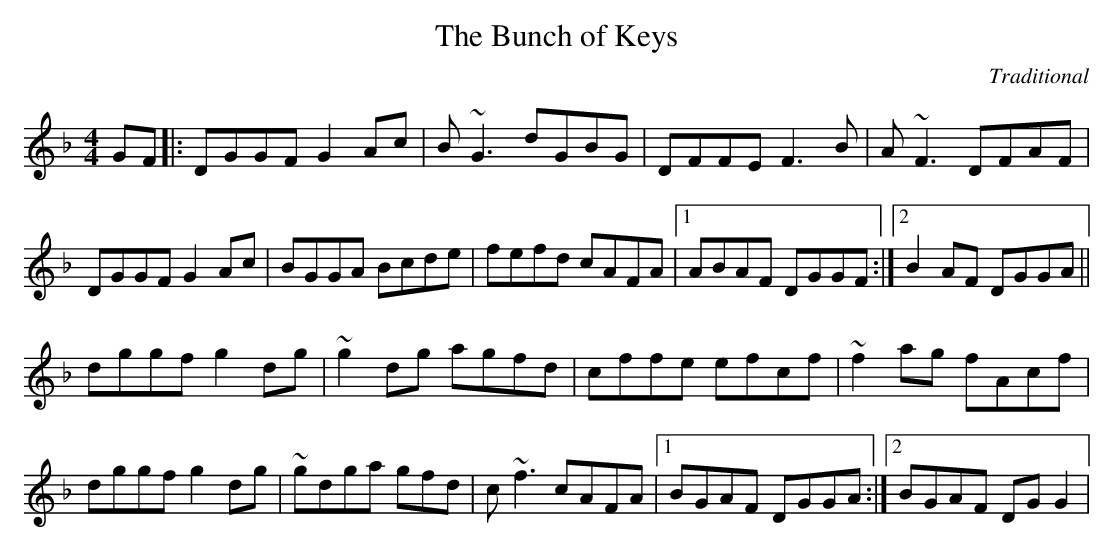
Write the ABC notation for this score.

X:1
T:The Bunch of Keys
C:Traditional
M:4/4
L:1/8
K:F
GF|:DGGF G2Ac|B~G3 dGBG|DFFE F3B|A~F3 DFAF|
DGGF G2Ac|BGGA Bcde|fefd cAFA|1 ABAF DGGF:|2 B2AF DGGA||
dggf g2dg|~g2dg agfd|cffe efcf|~f2ag fAcf|
dggf g2dg|~gdga gfd|c~f3 cAFA|1 BGAF DGGA:|2 BGAF DGG2|
